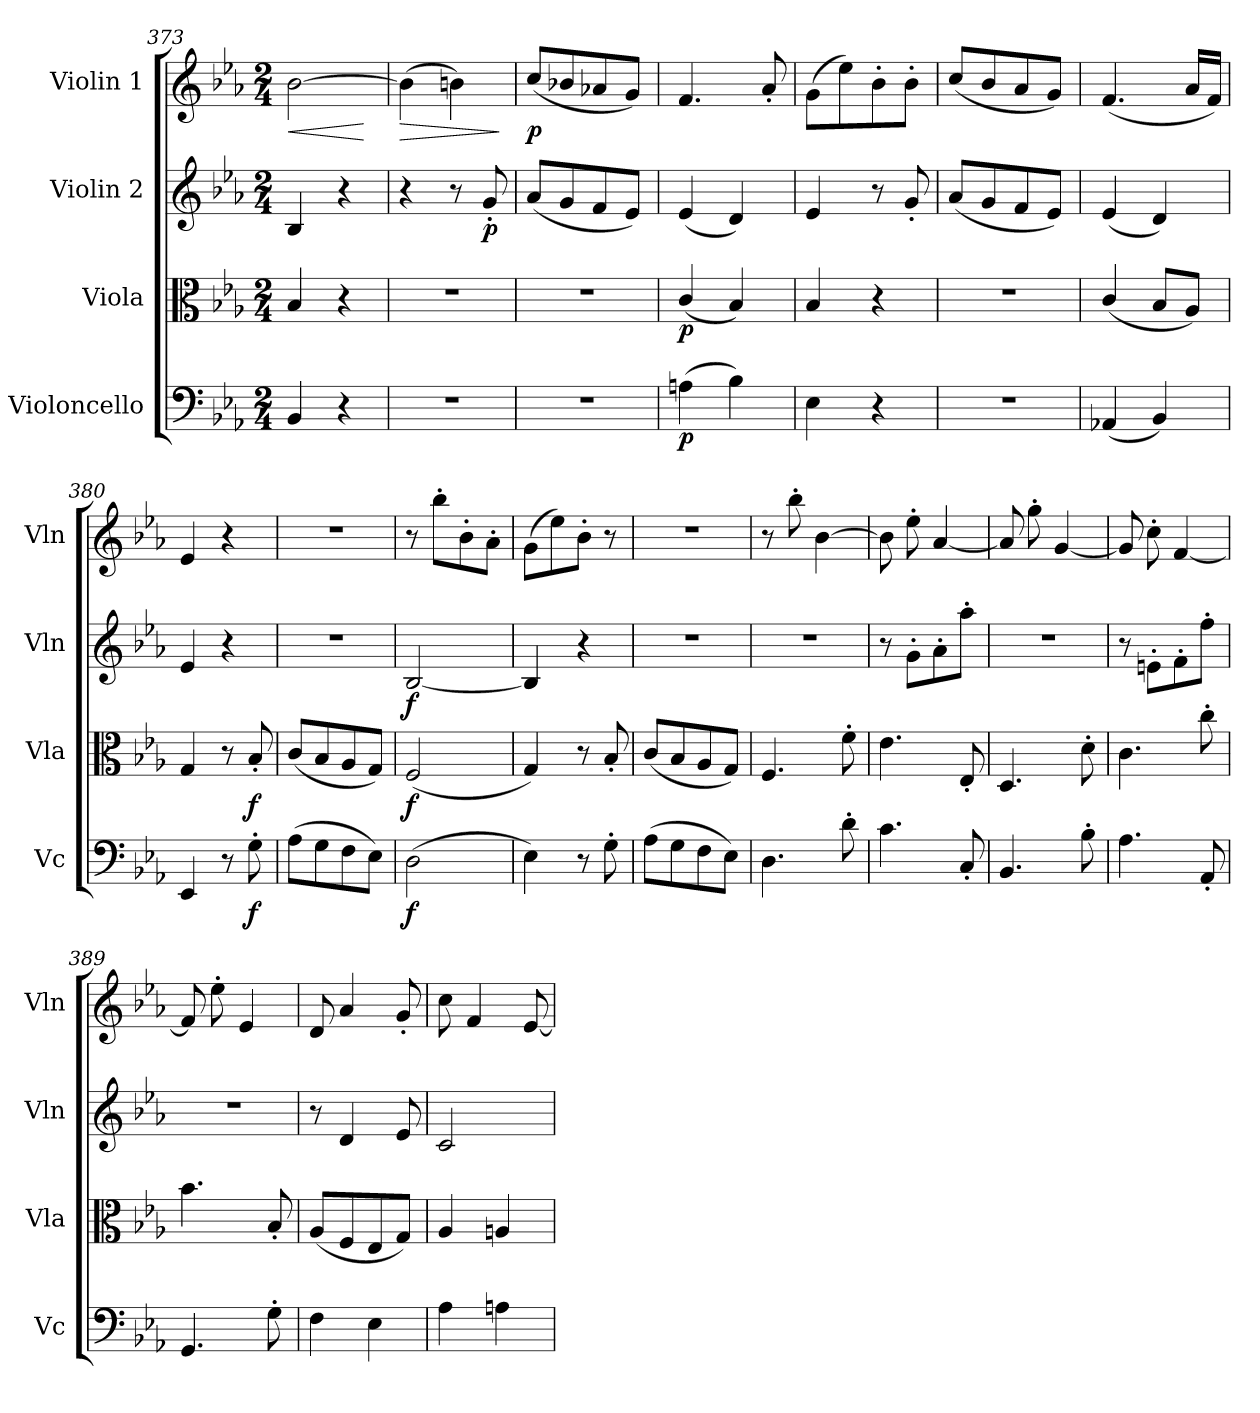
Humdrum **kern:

**kern	**dynam	**kern	**dynam	**kern	**dynam	**kern	**dynam
*part4	*part4	*part3	*part3	*part2	*part2	*part1	*part1
*staff4	*staff4	*staff3	*staff3	*staff2	*staff2	*staff1	*staff1
*I"Violoncello	*	*I"Viola	*	*I"Violin 2	*	*I"Violin 1	*
*I'Vc	*	*I'Vla	*	*I'Vln	*	*I'Vln	*
*clefF4	*	*clefC3	*	*clefG2	*	*clefG2	*
*k[b-e-a-]	*	*k[b-e-a-]	*	*k[b-e-a-]	*	*k[b-e-a-]	*
*M2/4	*	*M2/4	*	*M2/4	*	*M2/4	*
=373	=373	=373	=373	=373	=373	=373	=373
!	!	!	!	!	!	!	!LO:HP:b
4BB-/	.	4B-/	.	4B-/	.	[2b-\	<
4r	.	4r	.	4r	.	.	.
.	.	.	.	.	.	.	[
=374	=374	=374	=374	=374	=374	=374	=374
!	!	!	!	!	!	!	!LO:HP:b
2r	.	2r	.	4r	.	(>4b-\]	>
.	.	.	.	8r	.	4bn\)	.
!	!	!	!	!	!LO:DY:b	!	!
.	.	.	.	8g'/	p	.	.
.	.	.	.	.	.	.	]
=375	=375	=375	=375	=375	=375	=375	=375
!	!	!	!	!	!	!	!LO:DY:b
2r	.	2r	.	(<8a-/L	.	(<8cc/L	p
.	.	.	.	8g/	.	8b-X/	.
.	.	.	.	8f/	.	8a-X/	.
.	.	.	.	8e-/J)	.	8g/J)	.
=376	=376	=376	=376	=376	=376	=376	=376
!	!LO:DY:b	!	!LO:DY:b	!	!	!	!
(>4An\	p	(<4c/	p	(<4e-/	.	4.f/	.
4B-\)	.	4B-/)	.	4d/)	.	.	.
.	.	.	.	.	.	8a-'/	.
=377	=377	=377	=377	=377	=377	=377	=377
4E-\	.	4B-/	.	4e-/	.	(>8g\L	.
.	.	.	.	.	.	8ee-\)	.
4r	.	4r	.	8r	.	8b-'\	.
.	.	.	.	8g'/	.	8b-'\J	.
=378	=378	=378	=378	=378	=378	=378	=378
2r	.	2r	.	(<8a-/L	.	(<8cc/L	.
.	.	.	.	8g/	.	8b-/	.
.	.	.	.	8f/	.	8a-/	.
.	.	.	.	8e-/J)	.	8g/J)	.
=379	=379	=379	=379	=379	=379	=379	=379
(<4AA-X/	.	(<4c/	.	(<4e-/	.	(<4.f/	.
4BB-/)	.	8B-/L	.	4d/)	.	.	.
.	.	8A-/J)	.	.	.	16a-/LL	.
.	.	.	.	.	.	16f/JJ)	.
=380	=380	=380	=380	=380	=380	=380	=380
4EE-/	.	4G/	.	4e-/	.	4e-/	.
8r	.	8r	.	4r	.	4r	.
!	!LO:DY:b	!	!LO:DY:b	!	!	!	!
8G'\	f	8B-'/	f	.	.	.	.
!!LO:LB:g=z
=381	=381	=381	=381	=381	=381	=381	=381
(>8A-\L	.	(<8c/L	.	2r	.	2r	.
8G\	.	8B-/	.	.	.	.	.
8F\	.	8A-/	.	.	.	.	.
8E-\J)	.	8G/J)	.	.	.	.	.
=382	=382	=382	=382	=382	=382	=382	=382
!	!LO:DY:b	!	!LO:DY:b	!	!LO:DY:b	!	!
(>2D\	f	(<2F/	f	[2B-/	f	8r	.
.	.	.	.	.	.	8bb-'\L	.
.	.	.	.	.	.	8b-'\	.
.	.	.	.	.	.	8a-'\J	.
=383	=383	=383	=383	=383	=383	=383	=383
4E-\)	.	4G/)	.	4B-/]	.	(>8g\L	.
.	.	.	.	.	.	8ee-\)	.
8r	.	8r	.	4r	.	8b-'\J	.
8G'\	.	8B-'/	.	.	.	8r	.
=384	=384	=384	=384	=384	=384	=384	=384
(>8A-\L	.	(<8c/L	.	2r	.	2r	.
8G\	.	8B-/	.	.	.	.	.
8F\	.	8A-/	.	.	.	.	.
8E-\J)	.	8G/J)	.	.	.	.	.
=385	=385	=385	=385	=385	=385	=385	=385
4.D\	.	4.F/	.	2r	.	8r	.
.	.	.	.	.	.	8bb-'\	.
.	.	.	.	.	.	[4b-\	.
8d'\	.	8f'\	.	.	.	.	.
=386	=386	=386	=386	=386	=386	=386	=386
4.c\	.	4.e-\	.	8r	.	8b-\]	.
.	.	.	.	8g'\L	.	8ee-'\	.
.	.	.	.	8a-'\	.	[4a-/	.
8C'/	.	8E-'/	.	8aa-'\J	.	.	.
=387	=387	=387	=387	=387	=387	=387	=387
4.BB-/	.	4.D/	.	2r	.	8a-/]	.
.	.	.	.	.	.	8gg'\	.
.	.	.	.	.	.	[4g/	.
8B-'\	.	8d'\	.	.	.	.	.
=388	=388	=388	=388	=388	=388	=388	=388
4.A-\	.	4.c\	.	8r	.	8g/]	.
.	.	.	.	8en'\L	.	8cc'\	.
.	.	.	.	8f'\	.	[4f/	.
8AA-'/	.	8cc'\	.	8ff'\J	.	.	.
!!LO:PB:g=z
=389	=389	=389	=389	=389	=389	=389	=389
4.GG/	.	4.b-\	.	2r	.	8f/]	.
.	.	.	.	.	.	8ee-'\	.
.	.	.	.	.	.	4e-/	.
8G'\	.	8B-'/	.	.	.	.	.
=390	=390	=390	=390	=390	=390	=390	=390
4F\	.	(<8A-/L	.	8r	.	8d/	.
.	.	8F/	.	4d/	.	4a-/	.
4E-\	.	8E-/	.	.	.	.	.
.	.	8G/J)	.	8e-/	.	8g'/	.
=391	=391	=391	=391	=391	=391	=391	=391
4A-\	.	4A-/	.	2c/	.	8cc\	.
.	.	.	.	.	.	4f/	.
4An\	.	4An/	.	.	.	.	.
.	.	.	.	.	.	[8e-/	.
=	=	=	=	=	=	=	=
*-	*-	*-	*-	*-	*-	*-	*-
